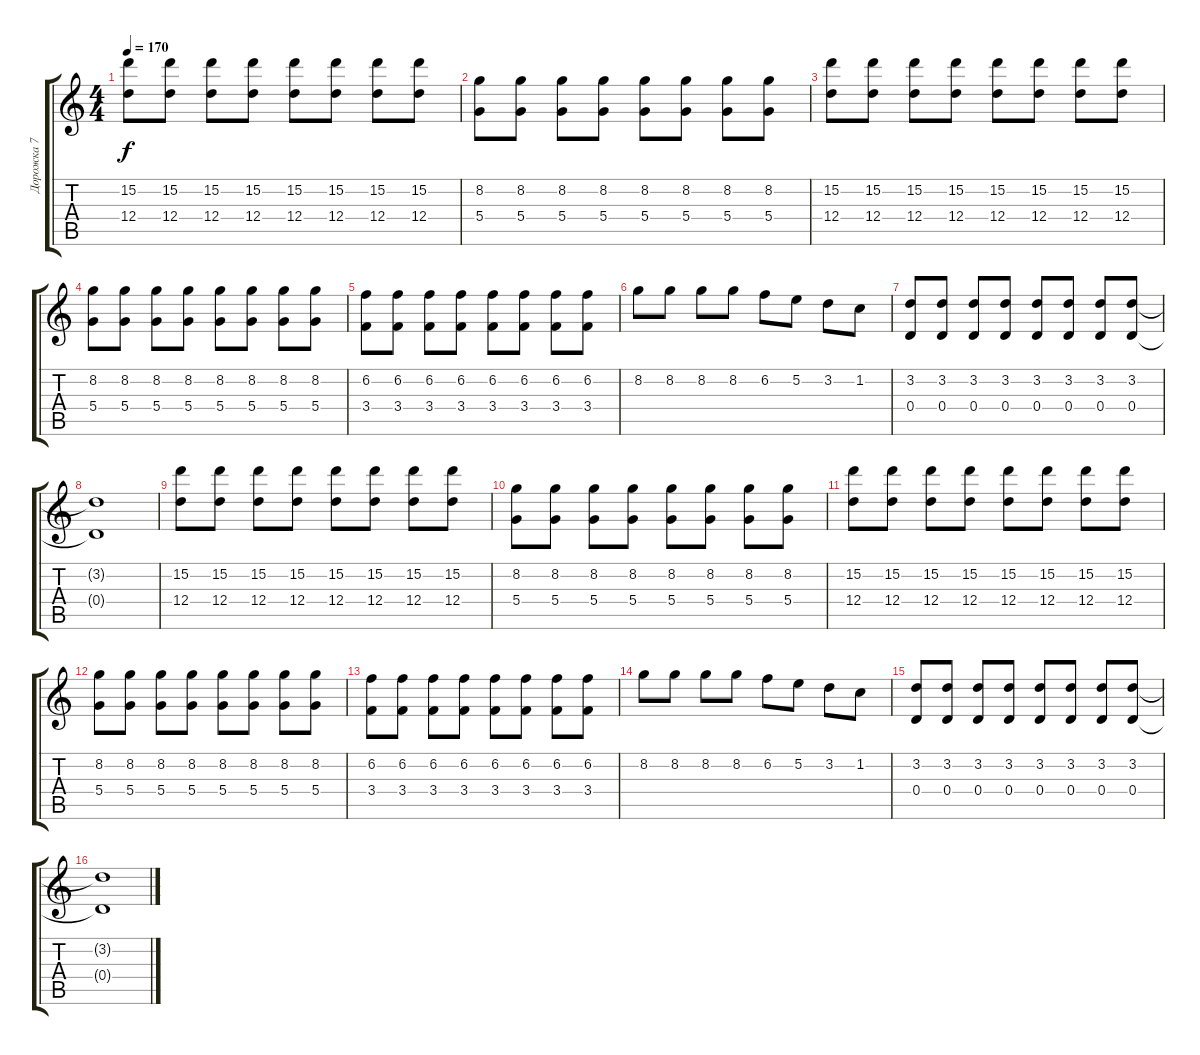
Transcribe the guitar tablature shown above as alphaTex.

\track ("Дорожка 7" "Дорожка 7") {instrument distortionguitar}
\staff {score tabs}
\tuning (E4 B3 G3 D3 A2 E2) {hide}
\ts (4 4)
\tempo 170
\clef g2
\ks c
(15.2 12.4).8{dy f instrument distortionguitar} (15.2 12.4).8 (15.2 12.4).8 (15.2 12.4).8 (15.2 12.4).8 (15.2 12.4).8 (15.2 12.4).8 (15.2 12.4).8 |
(8.2 5.4).8 (8.2 5.4).8 (8.2 5.4).8 (8.2 5.4).8 (8.2 5.4).8 (8.2 5.4).8 (8.2 5.4).8 (8.2 5.4).8 |
(15.2 12.4).8 (15.2 12.4).8 (15.2 12.4).8 (15.2 12.4).8 (15.2 12.4).8 (15.2 12.4).8 (15.2 12.4).8 (15.2 12.4).8 |
(8.2 5.4).8 (8.2 5.4).8 (8.2 5.4).8 (8.2 5.4).8 (8.2 5.4).8 (8.2 5.4).8 (8.2 5.4).8 (8.2 5.4).8 |
(6.2 3.4).8 (6.2 3.4).8 (6.2 3.4).8 (6.2 3.4).8 (6.2 3.4).8 (6.2 3.4).8 (6.2 3.4).8 (6.2 3.4).8 |
8.2.8 8.2.8 8.2.8 8.2.8 6.2.8 5.2.8 3.2.8 1.2.8 |
(3.2 0.4).8 (3.2 0.4).8 (3.2 0.4).8 (3.2 0.4).8 (3.2 0.4).8 (3.2 0.4).8 (3.2 0.4).8 (3.2 0.4).8 |
(3.2{t} 0.4{t}).1 |
(15.2 12.4).8{instrument distortionguitar} (15.2 12.4).8 (15.2 12.4).8 (15.2 12.4).8 (15.2 12.4).8 (15.2 12.4).8 (15.2 12.4).8 (15.2 12.4).8 |
(8.2 5.4).8 (8.2 5.4).8 (8.2 5.4).8 (8.2 5.4).8 (8.2 5.4).8 (8.2 5.4).8 (8.2 5.4).8 (8.2 5.4).8 |
(15.2 12.4).8 (15.2 12.4).8 (15.2 12.4).8 (15.2 12.4).8 (15.2 12.4).8 (15.2 12.4).8 (15.2 12.4).8 (15.2 12.4).8 |
(8.2 5.4).8 (8.2 5.4).8 (8.2 5.4).8 (8.2 5.4).8 (8.2 5.4).8 (8.2 5.4).8 (8.2 5.4).8 (8.2 5.4).8 |
(6.2 3.4).8 (6.2 3.4).8 (6.2 3.4).8 (6.2 3.4).8 (6.2 3.4).8 (6.2 3.4).8 (6.2 3.4).8 (6.2 3.4).8 |
8.2.8 8.2.8 8.2.8 8.2.8 6.2.8 5.2.8 3.2.8 1.2.8 |
(3.2 0.4).8 (3.2 0.4).8 (3.2 0.4).8 (3.2 0.4).8 (3.2 0.4).8 (3.2 0.4).8 (3.2 0.4).8 (3.2 0.4).8 |
(3.2{t} 0.4{t}).1
